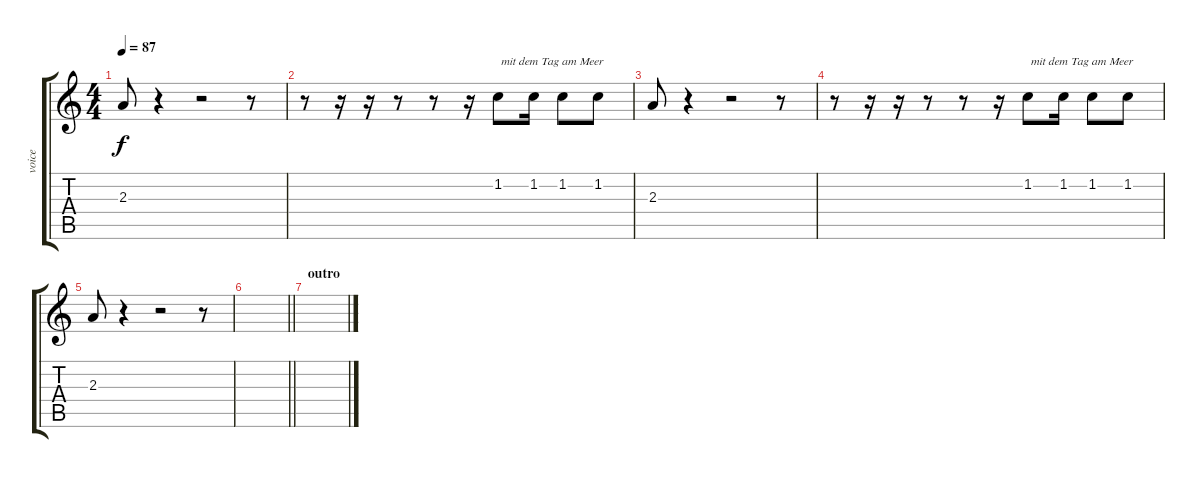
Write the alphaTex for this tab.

\track ("voice" "voice") {instrument electricguitarjazz}
\staff {score tabs}
\tuning (E4 B3 G3 D3 A2 E2) {hide}
\ts (4 4)
\tempo 87
\clef g2
\ks c
2.3.8{dy f} r.4 r.2 r.8 |
r.8 r.16 r.16 r.8 r.8 r.16 1.2.8{txt " mit dem Tag am Meer"} 1.2.16 1.2.8 1.2.8 |
2.3.8 r.4 r.2 r.8 |
r.8 r.16 r.16 r.8 r.8 r.16 1.2.8{txt " mit dem Tag am Meer"} 1.2.16 1.2.8 1.2.8 |
2.3.8 r.4 r.2 r.8 |
\barLineRight lightlight
|
\section ("" "outro")
